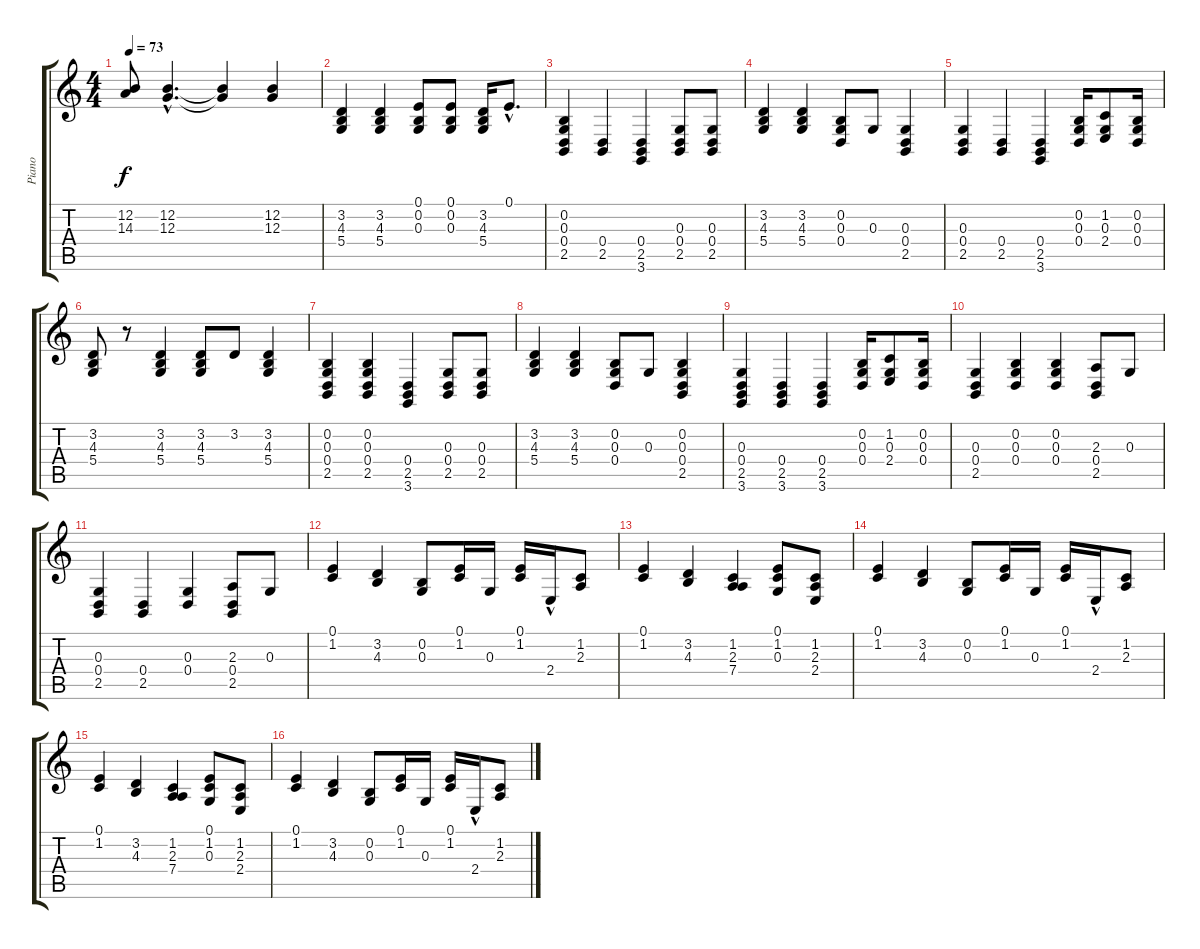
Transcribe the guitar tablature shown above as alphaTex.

\track ("Piano" "Piano") {instrument acousticgrandpiano}
\staff {score tabs}
\tuning (E4 B3 G3 D3 A2 E2) {hide}
\ts (4 4)
\tempo 73
\clef g2
\ks c
(12.2 14.3).8{dy f} (12.2{hac} 12.3{hac}).4{d} (12.2{t} 12.3{t}).4 (12.2 12.3).4 |
(3.2 4.3 5.4).4 (3.2 4.3 5.4).4 (0.1 0.2 0.3).8 (0.1 0.2 0.3).8 (3.2 4.3 5.4).16 0.1{hac}.8{d} |
(0.2 0.3 0.4 2.5).4 (0.4 2.5).4 (0.4 2.5 3.6).4 (0.3 0.4 2.5).8 (0.3 0.4 2.5).8 |
(3.2 4.3 5.4).4 (3.2 4.3 5.4).4 (0.2 0.3 0.4).8 0.3.8 (0.3 0.4 2.5).4 |
(0.3 0.4 2.5).4 (0.4 2.5).4 (0.4 2.5 3.6).4 (0.2 0.3 0.4).16 (1.2 0.3 2.4).8 (0.2 0.3 0.4).16 |
(3.2 4.3 5.4).8 r.8 (3.2 4.3 5.4).4 (3.2 4.3 5.4).8 3.2.8 (3.2 4.3 5.4).4 |
(0.2 0.3 0.4 2.5).4 (0.2 0.3 0.4 2.5).4 (0.4 2.5 3.6).4 (0.3 0.4 2.5).8 (0.3 0.4 2.5).8 |
(3.2 4.3 5.4).4 (3.2 4.3 5.4).4 (0.2 0.3 0.4).8 0.3.8 (0.2 0.3 0.4 2.5).4 |
(0.3 0.4 2.5 3.6).4 (0.4 2.5 3.6).4 (0.4 2.5 3.6).4 (0.2 0.3 0.4).16 (1.2 0.3 2.4).8 (0.2 0.3 0.4).16 |
(0.3 0.4 2.5).4 (0.2 0.3 0.4).4 (0.2 0.3 0.4).4 (2.3 0.4 2.5).8 0.3.8 |
(0.3 0.4 2.5).4 (0.4 2.5).4 (0.3 0.4).4 (2.3 0.4 2.5).8 0.3.8 |
(0.1 1.2).4 (3.2 4.3).4 (0.2 0.3).8 (0.1 1.2).16 0.3.16 (0.1 1.2).16 2.4{hac}.16 (1.2 2.3).8 |
(0.1 1.2).4 (3.2 4.3).4 (1.2 2.3 7.4).4 (0.1 1.2 0.3).8 (1.2 2.3 2.4).8 |
(0.1 1.2).4 (3.2 4.3).4 (0.2 0.3).8 (0.1 1.2).16 0.3.16 (0.1 1.2).16 2.4{hac}.16 (1.2 2.3).8 |
(0.1 1.2).4 (3.2 4.3).4 (1.2 2.3 7.4).4 (0.1 1.2 0.3).8 (1.2 2.3 2.4).8 |
(0.1 1.2).4 (3.2 4.3).4 (0.2 0.3).8 (0.1 1.2).16 0.3.16 (0.1 1.2).16 2.4{hac}.16 (1.2 2.3).8
